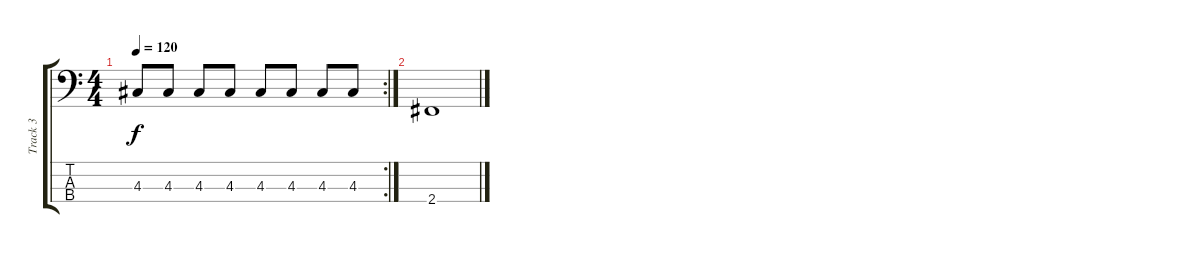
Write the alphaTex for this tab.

\track ("Track 3" "Track 3") {instrument electricbassfinger}
\staff {score tabs}
\tuning (G2 D2 A1 E1) {hide}
\rc 2
\ts (4 4)
\tempo 120
\clef f4
\ks c
4.3.8{dy f} 4.3.8 4.3.8 4.3.8 4.3.8 4.3.8 4.3.8 4.3.8 |
2.4.1
